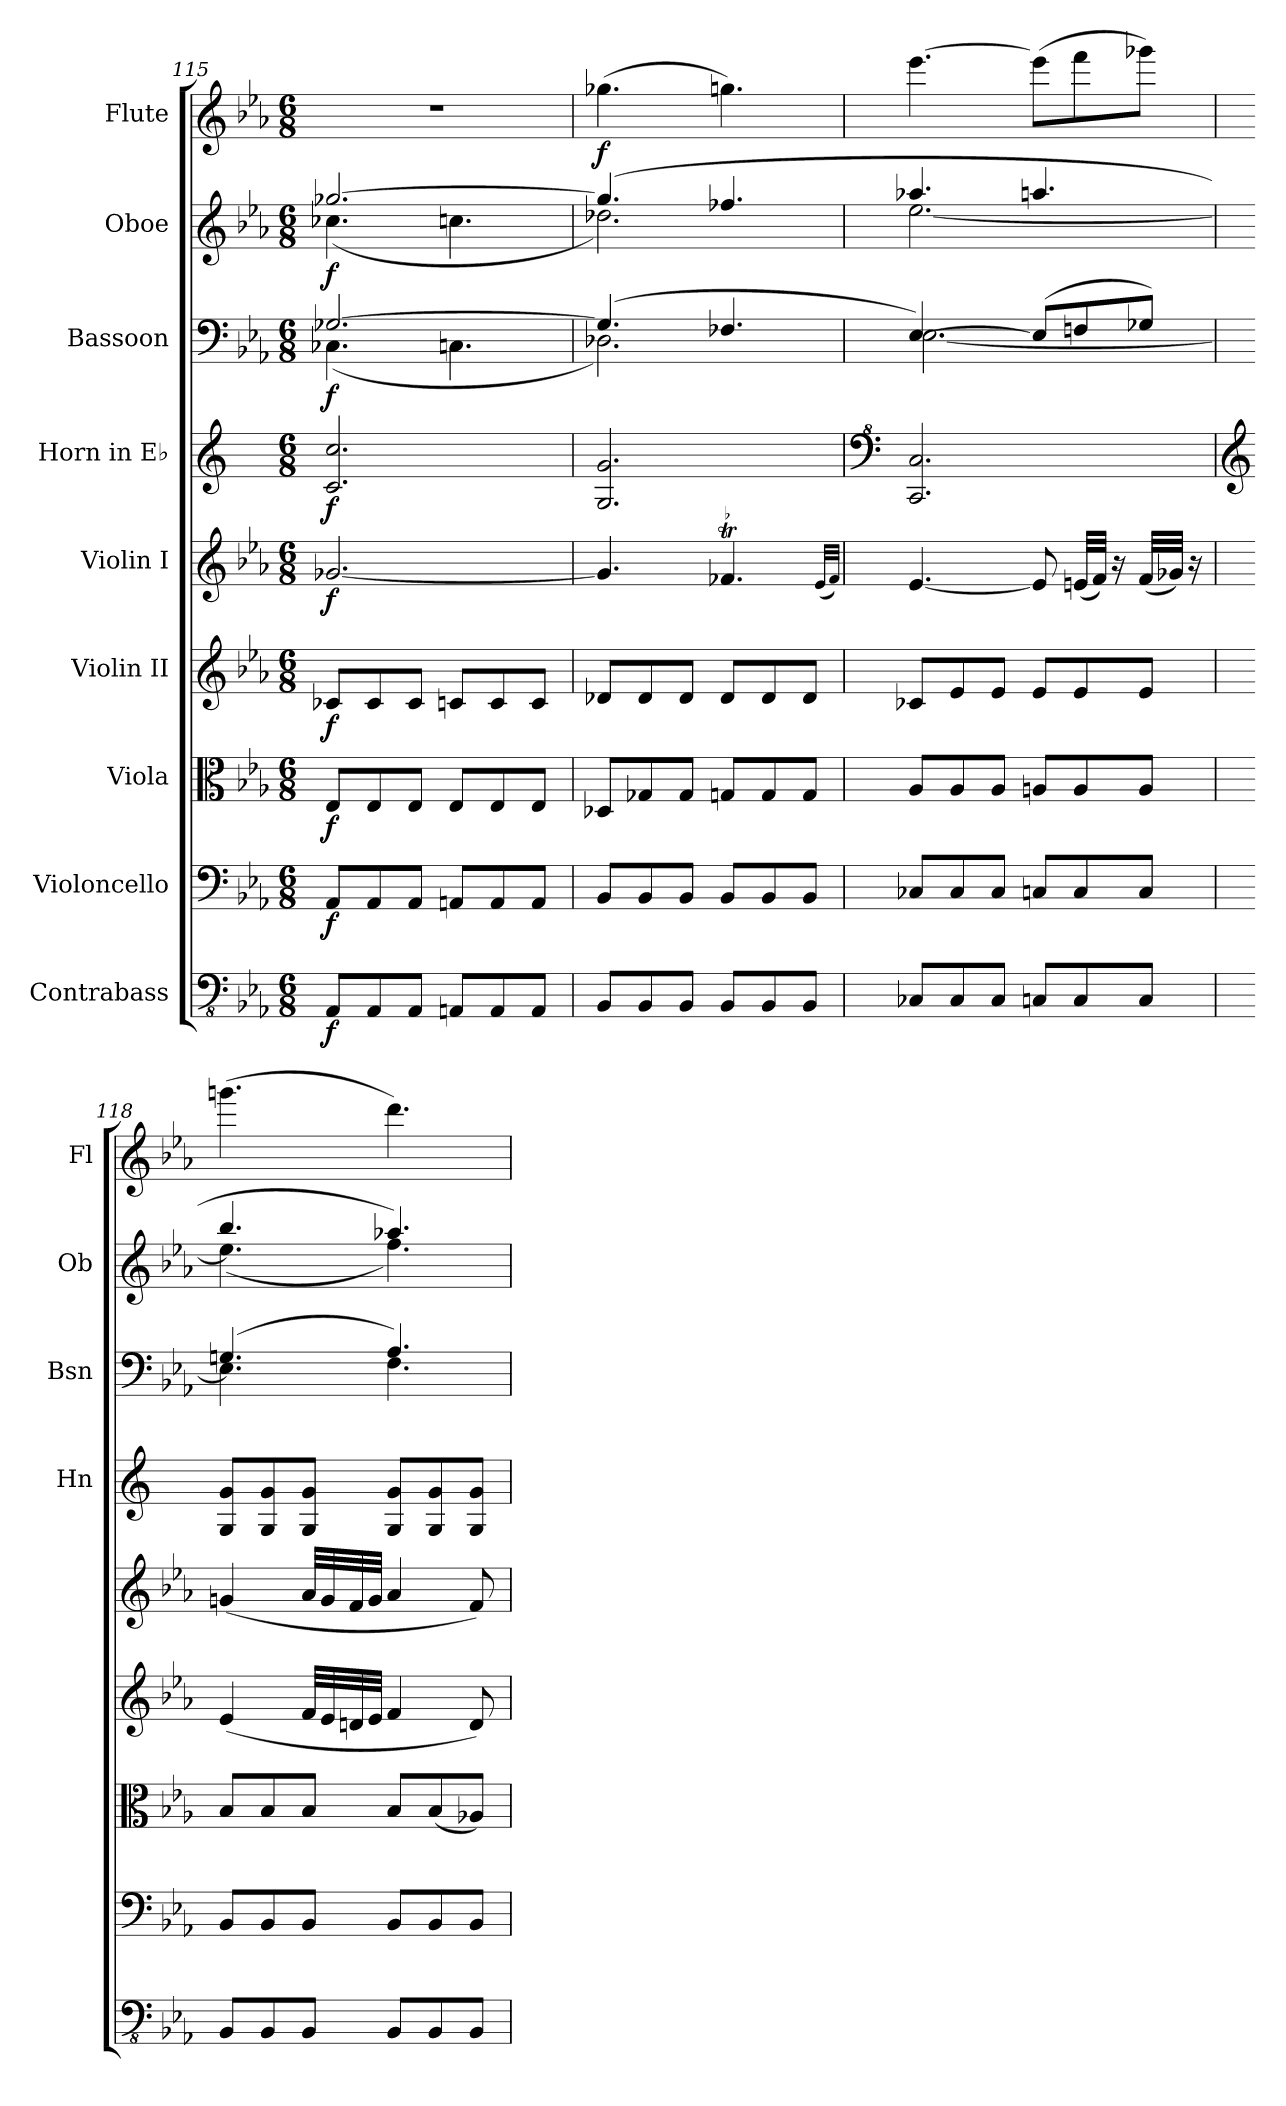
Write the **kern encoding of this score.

**kern	**dynam	**kern	**dynam	**kern	**dynam	**kern	**dynam	**kern	**dynam	**kern	**dynam	**kern	**dynam	**kern	**dynam	**kern	**dynam
*part9	*part9	*part8	*part8	*part7	*part7	*part6	*part6	*part5	*part5	*part4	*part4	*part3	*part3	*part2	*part2	*part1	*part1
*staff9	*staff9	*staff8	*staff8	*staff7	*staff7	*staff6	*staff6	*staff5	*staff5	*staff4	*staff4	*staff3	*staff3	*staff2	*staff2	*staff1	*staff1
*I"Contrabass	*	*I"Violoncello	*	*I"Viola	*	*I"Violin II	*	*I"Violin I	*	*I"Horn in E♭	*	*I"Bassoon	*	*I"Oboe	*	*I"Flute	*
*	*	*	*	*	*	*	*	*	*	*I'Hn	*	*I'Bsn	*	*I'Ob	*	*I'Fl	*
*clefFv4	*	*clefF4	*	*clefC3	*	*clefG2	*	*clefG2	*	*clefG2	*	*clefF4	*	*clefG2	*	*clefG2	*
*	*	*	*	*	*	*	*	*	*	*ITrd5c9	*	*	*	*	*	*	*
*k[b-e-a-]	*	*k[b-e-a-]	*	*k[b-e-a-]	*	*k[b-e-a-]	*	*k[b-e-a-]	*	*k[b-e-a-]	*	*k[b-e-a-]	*	*k[b-e-a-]	*	*k[b-e-a-]	*
*M6/8	*	*M6/8	*	*M6/8	*	*M6/8	*	*M6/8	*	*M6/8	*	*M6/8	*	*M6/8	*	*M6/8	*
=115	=115	=115	=115	=115	=115	=115	=115	=115	=115	=115	=115	=115	=115	=115	=115	=115	=115
*	*	*	*	*	*	*	*	*	*	*	*	*^	*	*^	*	*	*
!	!LO:DY:b	!	!LO:DY:b	!	!LO:DY:b	!	!LO:DY:b	!	!LO:DY:b	!	!LO:DY:b	!	!	!LO:DY:b	!	!	!LO:DY:b	!	!
8AAA-/L	f	8AA-/L	f	8E-/L	f	8c-X/L	f	[2.g-X/	f	2.E-/ 2.e-/	f	[2.G-X/	(<4.C-X\	f	[2.gg-X/	(<4.cc-X\	f	2.r	.
8AAA-/	.	8AA-/	.	8E-/	.	8c-/	.	.	.	.	.	.	.	.	.	.	.	.	.
8AAA-/J	.	8AA-/J	.	8E-/J	.	8c-/J	.	.	.	.	.	.	.	.	.	.	.	.	.
8AAAn/L	.	8AAn/L	.	8E-/L	.	8cn/L	.	.	.	.	.	.	4.Cn\	.	.	4.ccn\	.	.	.
8AAA/	.	8AA/	.	8E-/	.	8c/	.	.	.	.	.	.	.	.	.	.	.	.	.
8AAA/J	.	8AA/J	.	8E-/J	.	8c/J	.	.	.	.	.	.	.	.	.	.	.	.	.
=116	=116	=116	=116	=116	=116	=116	=116	=116	=116	=116	=116	=116	=116	=116	=116	=116	=116	=116	=116
!	!	!	!	!	!	!	!	!	!	!	!	!	!	!	!	!	!	!	!LO:DY:b
8BBB-/L	.	8BB-/L	.	8D-X/L	.	8d-X/L	.	4.g-/]	.	2.BB-/ 2.B-/	.	(>4.G-/]	2.D-X\)	.	(>4.gg-/]	2.dd-X\)	.	(>4.gg-X\	f
8BBB-/	.	8BB-/	.	8G-X/	.	8d-/	.	.	.	.	.	.	.	.	.	.	.	.	.
8BBB-/J	.	8BB-/J	.	8G-/J	.	8d-/J	.	.	.	.	.	.	.	.	.	.	.	.	.
8BBB-/L	.	8BB-/L	.	8Gn/L	.	8d-/L	.	4.f-XT/	.	.	.	4.F-X/	.	.	4.ff-X/	.	.	4.ggn\)	.
8BBB-/	.	8BB-/	.	8G/	.	8d-/	.	.	.	.	.	.	.	.	.	.	.	.	.
8BBB-/J	.	8BB-/J	.	8G/J	.	8d-/J	.	.	.	.	.	.	.	.	.	.	.	.	.
.	.	.	.	.	.	.	.	(<32qe-/LLL	.	.	.	.	.	.	.	.	.	.	.
.	.	.	.	.	.	.	.	32qf-/JJJ)	.	.	.	.	.	.	.	.	.	.	.
=117	=117	=117	=117	=117	=117	=117	=117	=117	=117	=117	=117	=117	=117	=117	=117	=117	=117	=117	=117
*	*	*	*	*	*	*	*	*	*	*clefF^4	*	*	*	*	*	*	*	*	*
8CC-X/L	.	8C-X/L	.	8A-/L	.	8c-X/L	.	[4.e-/	.	2.EE-/ 2.E-/	.	[4.E-/)	[2.E-\	.	4.aa-X/	[2.ee-\	.	[4.eee-\	.
8CC-/	.	8C-/	.	8A-/	.	8e-/	.	.	.	.	.	.	.	.	.	.	.	.	.
8CC-/J	.	8C-/J	.	8A-/J	.	8e-/J	.	.	.	.	.	.	.	.	.	.	.	.	.
8CCn/L	.	8Cn/L	.	8An/L	.	8e-/L	.	8e-/]	.	.	.	(>8E-/L]	.	.	4.aan/	.	.	(>8eee-\L]	.
8CC/	.	8C/	.	8A/	.	8e-/	.	(<32en/LLL	.	.	.	8Fn/	.	.	.	.	.	8fff\	.
.	.	.	.	.	.	.	.	32f/JJJ)	.	.	.	.	.	.	.	.	.	.	.
.	.	.	.	.	.	.	.	16r	.	.	.	.	.	.	.	.	.	.	.
8CC/J	.	8C/J	.	8A/J	.	8e-/J	.	(<32f/LLL	.	.	.	8G-X/J)	.	.	.	.	.	8ggg-X\J)	.
.	.	.	.	.	.	.	.	32g-X/JJJ)	.	.	.	.	.	.	.	.	.	.	.
.	.	.	.	.	.	.	.	16r	.	.	.	.	.	.	.	.	.	.	.
=118	=118	=118	=118	=118	=118	=118	=118	=118	=118	=118	=118	=118	=118	=118	=118	=118	=118	=118	=118
*	*	*	*	*	*	*	*	*	*	*clefG2	*	*	*	*	*	*	*	*	*
8BBB-/L	.	8BB-/L	.	8B-/L	.	(<4e-/	.	(<4gn/	.	8BB-/ 8B-/L	.	(>4.Gn/	4.E-\]	.	4.bb-/	(<4.ee-\]	.	(>4.gggn\	.
8BBB-/	.	8BB-/	.	8B-/	.	.	.	.	.	8BB-/ 8B-/	.	.	.	.	.	.	.	.	.
8BBB-/J	.	8BB-/J	.	8B-/J	.	32f/LLL	.	32a-/LLL	.	8BB-/ 8B-/J	.	.	.	.	.	.	.	.	.
.	.	.	.	.	.	32e-/	.	32g/	.	.	.	.	.	.	.	.	.	.	.
.	.	.	.	.	.	32dn/	.	32f/	.	.	.	.	.	.	.	.	.	.	.
.	.	.	.	.	.	32e-/JJJ	.	32g/JJJ	.	.	.	.	.	.	.	.	.	.	.
8BBB-/L	.	8BB-/L	.	8B-/L	.	4f/	.	4a-/	.	8BB-/ 8B-/L	.	4.A-/)	4.F\	.	4.aa-X/)	4.ff\)	.	4.ddd\)	.
8BBB-/	.	8BB-/	.	(<8B-/	.	.	.	.	.	8BB-/ 8B-/	.	.	.	.	.	.	.	.	.
8BBB-/J	.	8BB-/J	.	8A-X/J)	.	8d/)	.	8f/)	.	8BB-/ 8B-/J	.	.	.	.	.	.	.	.	.
*	*	*	*	*	*	*	*	*	*	*	*	*v	*v	*	*	*	*	*	*
*	*	*	*	*	*	*	*	*	*	*	*	*	*	*v	*v	*	*	*
=	=	=	=	=	=	=	=	=	=	=	=	=	=	=	=	=	=
*-	*-	*-	*-	*-	*-	*-	*-	*-	*-	*-	*-	*-	*-	*-	*-	*-	*-
